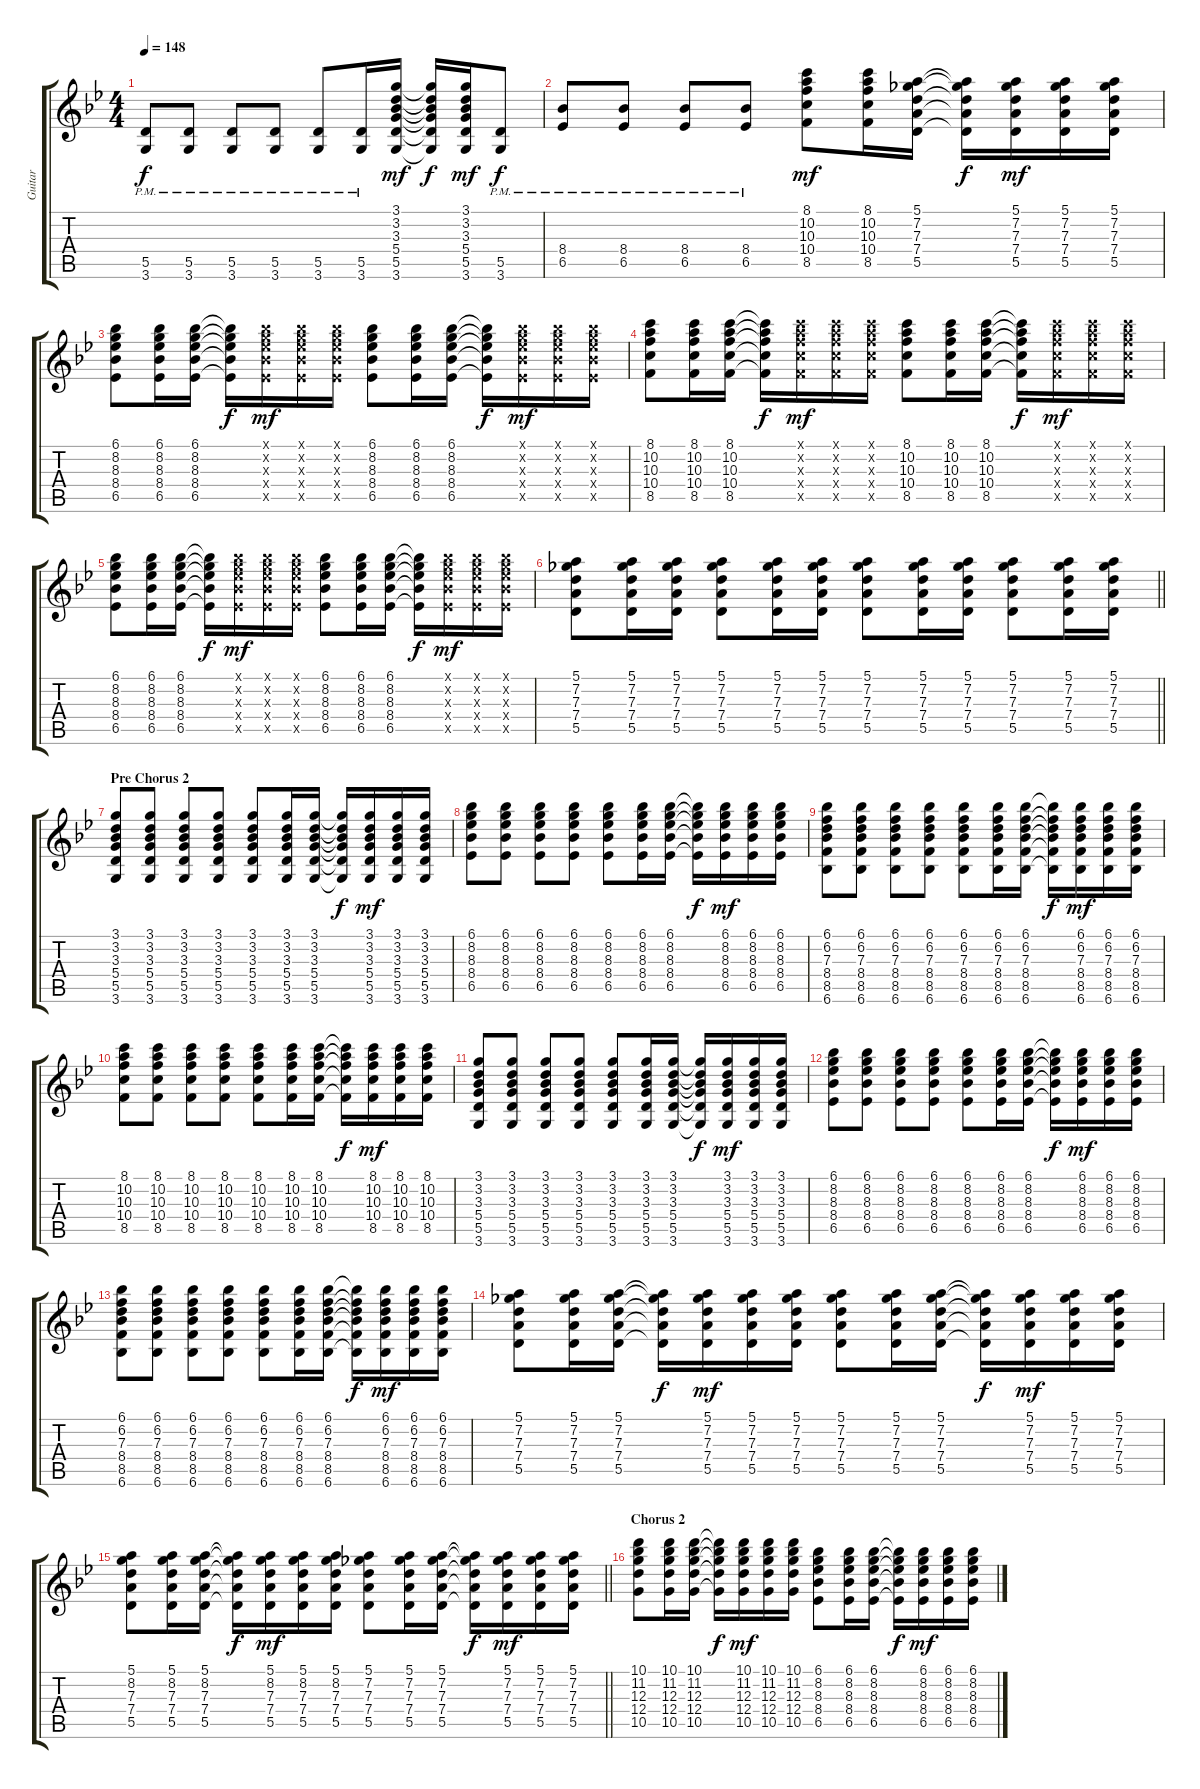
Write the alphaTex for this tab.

\track ("Guitar" "Guitar") {instrument distortionguitar}
\staff {score tabs}
\tuning (E4 B3 G3 D3 A2 E2) {hide}
\ts (4 4)
\tempo 148
\clef g2
\ks gminor
(5.5{pm} 3.6{pm}).8{dy f} (5.5{pm} 3.6{pm}).8 (5.5{pm} 3.6{pm}).8 (5.5{pm} 3.6{pm}).8 (5.5{pm} 3.6{pm}).8 (5.5{pm} 3.6{pm}).16 (3.1 3.2 3.3 5.4 5.5 3.6).16{dy mf} (3.1{t} 3.2{t} 3.3{t} 5.4{t} 5.5{t} 3.6{t}).16{dy f} (3.1 3.2 3.3 5.4 5.5 3.6).16{dy mf} (5.5{pm} 3.6{pm}).8{dy f} |
(8.4{pm} 6.5{pm}).8 (8.4{pm} 6.5{pm}).8 (8.4{pm} 6.5{pm}).8 (8.4{pm} 6.5{pm}).8 (8.1 10.2 10.3 10.4 8.5).8{dy mf} (8.1 10.2 10.3 10.4 8.5).16 (5.1 7.2 7.3 7.4 5.5).16 (5.1{t} 7.2{t} 7.3{t} 7.4{t} 5.5{t}).16{dy f} (5.1 7.2 7.3 7.4 5.5).16{dy mf} (5.1 7.2 7.3 7.4 5.5).16 (5.1 7.2 7.3 7.4 5.5).16 |
(6.1 8.2 8.3 8.4 6.5).8 (6.1 8.2 8.3 8.4 6.5).16 (6.1 8.2 8.3 8.4 6.5).16 (6.1{t} 8.2{t} 8.3{t} 8.4{t} 6.5{t}).16{dy f} (6.1{x} 8.2{x} 8.3{x} 8.4{x} 6.5{x}).16{dy mf} (6.1{x} 8.2{x} 8.3{x} 8.4{x} 6.5{x}).16 (6.1{x} 8.2{x} 8.3{x} 8.4{x} 6.5{x}).16 (6.1 8.2 8.3 8.4 6.5).8 (6.1 8.2 8.3 8.4 6.5).16 (6.1 8.2 8.3 8.4 6.5).16 (6.1{t} 8.2{t} 8.3{t} 8.4{t} 6.5{t}).16{dy f} (6.1{x} 8.2{x} 8.3{x} 8.4{x} 6.5{x}).16{dy mf} (6.1{x} 8.2{x} 8.3{x} 8.4{x} 6.5{x}).16 (6.1{x} 8.2{x} 8.3{x} 8.4{x} 6.5{x}).16 |
(8.1 10.2 10.3 10.4 8.5).8 (8.1 10.2 10.3 10.4 8.5).16 (8.1 10.2 10.3 10.4 8.5).16 (8.1{t} 10.2{t} 10.3{t} 10.4{t} 8.5{t}).16{dy f} (8.1{x} 10.2{x} 10.3{x} 10.4{x} 8.5{x}).16{dy mf} (8.1{x} 10.2{x} 10.3{x} 10.4{x} 8.5{x}).16 (8.1{x} 10.2{x} 10.3{x} 10.4{x} 8.5{x}).16 (8.1 10.2 10.3 10.4 8.5).8 (8.1 10.2 10.3 10.4 8.5).16 (8.1 10.2 10.3 10.4 8.5).16 (8.1{t} 10.2{t} 10.3{t} 10.4{t} 8.5{t}).16{dy f} (8.1{x} 10.2{x} 10.3{x} 10.4{x} 8.5{x}).16{dy mf} (8.1{x} 10.2{x} 10.3{x} 10.4{x} 8.5{x}).16 (8.1{x} 10.2{x} 10.3{x} 10.4{x} 8.5{x}).16 |
(6.1 8.2 8.3 8.4 6.5).8 (6.1 8.2 8.3 8.4 6.5).16 (6.1 8.2 8.3 8.4 6.5).16 (6.1{t} 8.2{t} 8.3{t} 8.4{t} 6.5{t}).16{dy f} (6.1{x} 8.2{x} 8.3{x} 8.4{x} 6.5{x}).16{dy mf} (6.1{x} 8.2{x} 8.3{x} 8.4{x} 6.5{x}).16 (6.1{x} 8.2{x} 8.3{x} 8.4{x} 6.5{x}).16 (6.1 8.2 8.3 8.4 6.5).8 (6.1 8.2 8.3 8.4 6.5).16 (6.1 8.2 8.3 8.4 6.5).16 (6.1{t} 8.2{t} 8.3{t} 8.4{t} 6.5{t}).16{dy f} (6.1{x} 8.2{x} 8.3{x} 8.4{x} 6.5{x}).16{dy mf} (6.1{x} 8.2{x} 8.3{x} 8.4{x} 6.5{x}).16 (6.1{x} 8.2{x} 8.3{x} 8.4{x} 6.5{x}).16 |
\barLineRight lightlight
(5.1 7.2 7.3 7.4 5.5).8 (5.1 7.2 7.3 7.4 5.5).16 (5.1 7.2 7.3 7.4 5.5).16 (5.1 7.2 7.3 7.4 5.5).8 (5.1 7.2 7.3 7.4 5.5).16 (5.1 7.2 7.3 7.4 5.5).16 (5.1 7.2 7.3 7.4 5.5).8 (5.1 7.2 7.3 7.4 5.5).16 (5.1 7.2 7.3 7.4 5.5).16 (5.1 7.2 7.3 7.4 5.5).8 (5.1 7.2 7.3 7.4 5.5).16 (5.1 7.2 7.3 7.4 5.5).16 |
\section ("" "Pre Chorus 2")
(3.1 3.2 3.3 5.4 5.5 3.6).8 (3.1 3.2 3.3 5.4 5.5 3.6).8 (3.1 3.2 3.3 5.4 5.5 3.6).8 (3.1 3.2 3.3 5.4 5.5 3.6).8 (3.1 3.2 3.3 5.4 5.5 3.6).8 (3.1 3.2 3.3 5.4 5.5 3.6).16 (3.1 3.2 3.3 5.4 5.5 3.6).16 (3.1{t} 3.2{t} 3.3{t} 5.4{t} 5.5{t} 3.6{t}).16{dy f} (3.1 3.2 3.3 5.4 5.5 3.6).16{dy mf} (3.1 3.2 3.3 5.4 5.5 3.6).16 (3.1 3.2 3.3 5.4 5.5 3.6).16 |
(6.1 8.2 8.3 8.4 6.5).8 (6.1 8.2 8.3 8.4 6.5).8 (6.1 8.2 8.3 8.4 6.5).8 (6.1 8.2 8.3 8.4 6.5).8 (6.1 8.2 8.3 8.4 6.5).8 (6.1 8.2 8.3 8.4 6.5).16 (6.1 8.2 8.3 8.4 6.5).16 (6.1{t} 8.2{t} 8.3{t} 8.4{t} 6.5{t}).16{dy f} (6.1 8.2 8.3 8.4 6.5).16{dy mf} (6.1 8.2 8.3 8.4 6.5).16 (6.1 8.2 8.3 8.4 6.5).16 |
(6.1 6.2 7.3 8.4 8.5 6.6).8 (6.1 6.2 7.3 8.4 8.5 6.6).8 (6.1 6.2 7.3 8.4 8.5 6.6).8 (6.1 6.2 7.3 8.4 8.5 6.6).8 (6.1 6.2 7.3 8.4 8.5 6.6).8 (6.1 6.2 7.3 8.4 8.5 6.6).16 (6.1 6.2 7.3 8.4 8.5 6.6).16 (6.1{t} 6.2{t} 7.3{t} 8.4{t} 8.5{t} 6.6{t}).16{dy f} (6.1 6.2 7.3 8.4 8.5 6.6).16{dy mf} (6.1 6.2 7.3 8.4 8.5 6.6).16 (6.1 6.2 7.3 8.4 8.5 6.6).16 |
(8.1 10.2 10.3 10.4 8.5).8 (8.1 10.2 10.3 10.4 8.5).8 (8.1 10.2 10.3 10.4 8.5).8 (8.1 10.2 10.3 10.4 8.5).8 (8.1 10.2 10.3 10.4 8.5).8 (8.1 10.2 10.3 10.4 8.5).16 (8.1 10.2 10.3 10.4 8.5).16 (8.1{t} 10.2{t} 10.3{t} 10.4{t} 8.5{t}).16{dy f} (8.1 10.2 10.3 10.4 8.5).16{dy mf} (8.1 10.2 10.3 10.4 8.5).16 (8.1 10.2 10.3 10.4 8.5).16 |
(3.1 3.2 3.3 5.4 5.5 3.6).8 (3.1 3.2 3.3 5.4 5.5 3.6).8 (3.1 3.2 3.3 5.4 5.5 3.6).8 (3.1 3.2 3.3 5.4 5.5 3.6).8 (3.1 3.2 3.3 5.4 5.5 3.6).8 (3.1 3.2 3.3 5.4 5.5 3.6).16 (3.1 3.2 3.3 5.4 5.5 3.6).16 (3.1{t} 3.2{t} 3.3{t} 5.4{t} 5.5{t} 3.6{t}).16{dy f} (3.1 3.2 3.3 5.4 5.5 3.6).16{dy mf} (3.1 3.2 3.3 5.4 5.5 3.6).16 (3.1 3.2 3.3 5.4 5.5 3.6).16 |
(6.1 8.2 8.3 8.4 6.5).8 (6.1 8.2 8.3 8.4 6.5).8 (6.1 8.2 8.3 8.4 6.5).8 (6.1 8.2 8.3 8.4 6.5).8 (6.1 8.2 8.3 8.4 6.5).8 (6.1 8.2 8.3 8.4 6.5).16 (6.1 8.2 8.3 8.4 6.5).16 (6.1{t} 8.2{t} 8.3{t} 8.4{t} 6.5{t}).16{dy f} (6.1 8.2 8.3 8.4 6.5).16{dy mf} (6.1 8.2 8.3 8.4 6.5).16 (6.1 8.2 8.3 8.4 6.5).16 |
(6.1 6.2 7.3 8.4 8.5 6.6).8 (6.1 6.2 7.3 8.4 8.5 6.6).8 (6.1 6.2 7.3 8.4 8.5 6.6).8 (6.1 6.2 7.3 8.4 8.5 6.6).8 (6.1 6.2 7.3 8.4 8.5 6.6).8 (6.1 6.2 7.3 8.4 8.5 6.6).16 (6.1 6.2 7.3 8.4 8.5 6.6).16 (6.1{t} 6.2{t} 7.3{t} 8.4{t} 8.5{t} 6.6{t}).16{dy f} (6.1 6.2 7.3 8.4 8.5 6.6).16{dy mf} (6.1 6.2 7.3 8.4 8.5 6.6).16 (6.1 6.2 7.3 8.4 8.5 6.6).16 |
(5.1 7.2 7.3 7.4 5.5).8 (5.1 7.2 7.3 7.4 5.5).16 (5.1 7.2 7.3 7.4 5.5).16 (5.1{t} 7.2{t} 7.3{t} 7.4{t} 5.5{t}).16{dy f} (5.1 7.2 7.3 7.4 5.5).16{dy mf} (5.1 7.2 7.3 7.4 5.5).16 (5.1 7.2 7.3 7.4 5.5).16 (5.1 7.2 7.3 7.4 5.5).8 (5.1 7.2 7.3 7.4 5.5).16 (5.1 7.2 7.3 7.4 5.5).16 (5.1{t} 7.2{t} 7.3{t} 7.4{t} 5.5{t}).16{dy f} (5.1 7.2 7.3 7.4 5.5).16{dy mf} (5.1 7.2 7.3 7.4 5.5).16 (5.1 7.2 7.3 7.4 5.5).16 |
\barLineRight lightlight
(5.1 8.2 7.3 7.4 5.5).8 (5.1 8.2 7.3 7.4 5.5).16 (5.1 8.2 7.3 7.4 5.5).16 (5.1{t} 8.2{t} 7.3{t} 7.4{t} 5.5{t}).16{dy f} (5.1 8.2 7.3 7.4 5.5).16{dy mf} (5.1 8.2 7.3 7.4 5.5).16 (5.1 8.2 7.3 7.4 5.5).16 (5.1 7.2 7.3 7.4 5.5).8 (5.1 7.2 7.3 7.4 5.5).16 (5.1 7.2 7.3 7.4 5.5).16 (5.1{t} 7.2{t} 7.3{t} 7.4{t} 5.5{t}).16{dy f} (5.1 7.2 7.3 7.4 5.5).16{dy mf} (5.1 7.2 7.3 7.4 5.5).16 (5.1 7.2 7.3 7.4 5.5).16 |
\section ("" "Chorus 2")
(10.1 11.2 12.3 12.4 10.5).8 (10.1 11.2 12.3 12.4 10.5).16 (10.1 11.2 12.3 12.4 10.5).16 (10.1{t} 11.2{t} 12.3{t} 12.4{t} 10.5{t}).16{dy f} (10.1 11.2 12.3 12.4 10.5).16{dy mf} (10.1 11.2 12.3 12.4 10.5).16 (10.1 11.2 12.3 12.4 10.5).16 (6.1 8.2 8.3 8.4 6.5).8 (6.1 8.2 8.3 8.4 6.5).16 (6.1 8.2 8.3 8.4 6.5).16 (6.1{t} 8.2{t} 8.3{t} 8.4{t} 6.5{t}).16{dy f} (6.1 8.2 8.3 8.4 6.5).16{dy mf} (6.1 8.2 8.3 8.4 6.5).16 (6.1 8.2 8.3 8.4 6.5).16
